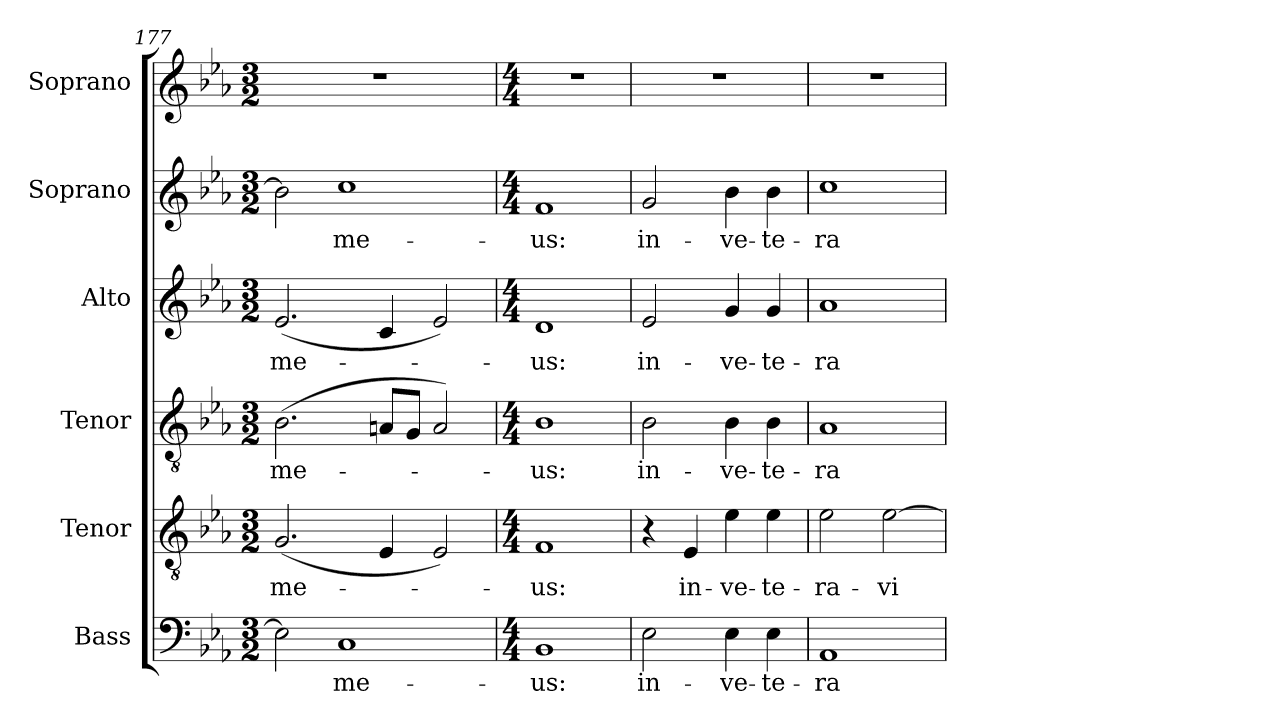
**kern	**text	**kern	**text	**kern	**text	**kern	**text	**kern	**text	**kern
*part6	*part6	*part5	*part5	*part4	*part4	*part3	*part3	*part2	*part2	*part1
*staff6	*staff6	*staff5	*staff5	*staff4	*staff4	*staff3	*staff3	*staff2	*staff2	*staff1
*I"Bass	*	*I"Tenor	*	*I"Tenor	*	*I"Alto	*	*I"Soprano	*	*I"Soprano
*I'B	*	*I'T	*	*I'T	*	*I'A	*	*I'S	*	*I'S
*clefF4	*	*clefGv2	*	*clefGv2	*	*clefG2	*	*clefG2	*	*clefG2
*	*	*ITrd7c12	*	*ITrd7c12	*	*	*	*	*	*
*k[b-e-a-]	*	*k[b-e-a-]	*	*k[b-e-a-]	*	*k[b-e-a-]	*	*k[b-e-a-]	*	*k[b-e-a-]
*E-:	*	*E-:	*	*E-:	*	*E-:	*	*E-:	*	*E-:
*M3/2	*	*M3/2	*	*M3/2	*	*M3/2	*	*M3/2	*	*M3/2
=177	=177	=177	=177	=177	=177	=177	=177	=177	=177	=177
!	!	!	!LO:LY:b:color=#000000	!	!	!	!	!	!	!
!	!	!	!	!	!LO:LY:b:color=#000000	!	!	!	!	!
!	!	!	!	!	!	!	!LO:LY:b:color=#000000	!	!	!LO:N:vis=1
2E-i\]	.	(2.GGi/	me-	(2.BB-i\	me-	(2.e-i/	me-	2b-i\]	.	1.r
!	!LO:LY:b:color=#000000	!	!	!	!	!	!	!	!	!
!	!	!	!	!	!	!	!	!	!LO:LY:b:color=#000000	!
1Ci	me-	.	.	.	.	.	.	1cci	me-	.
.	.	4EE-i/	.	8AAni/L	.	4ci/	.	.	.	.
.	.	.	.	8GGi/J	.	.	.	.	.	.
.	.	2EE-i/)	.	2AAi/)	.	2e-i/)	.	.	.	.
=178	=178	=178	=178	=178	=178	=178	=178	=178	=178	=178
*M4/4	*	*M4/4	*	*M4/4	*	*M4/4	*	*M4/4	*	*M4/4
!	!LO:LY:b:color=#000000	!	!	!	!	!	!	!	!	!
!	!	!	!LO:LY:b:color=#000000	!	!	!	!	!	!	!
!	!	!	!	!	!LO:LY:b:color=#000000	!	!	!	!	!
!	!	!	!	!	!	!	!LO:LY:b:color=#000000	!	!	!
!	!	!	!	!	!	!	!	!	!LO:LY:b:color=#000000	!
1BB-i	-us:	1FFi	-us:	1BB-i	-us:	1di	-us:	1fi	-us:	1r
!!LO:LB:g=z
=179	=179	=179	=179	=179	=179	=179	=179	=179	=179	=179
!	!LO:LY:b:color=#000000	!	!	!	!	!	!	!	!	!
!	!	!	!	!	!LO:LY:b:color=#000000	!	!	!	!	!
!	!	!	!	!	!	!	!LO:LY:b:color=#000000	!	!	!
!	!	!	!	!	!	!	!	!	!LO:LY:b:color=#000000	!
2E-i\	in-	4r	.	2BB-i\	in-	2e-i/	in-	2gi/	in-	1r
!	!	!	!LO:LY:b:color=#000000	!	!	!	!	!	!	!
.	.	4EE-i/	in-	.	.	.	.	.	.	.
!	!LO:LY:b:color=#000000	!	!	!	!	!	!	!	!	!
!	!	!	!LO:LY:b:color=#000000	!	!	!	!	!	!	!
!	!	!	!	!	!LO:LY:b:color=#000000	!	!	!	!	!
!	!	!	!	!	!	!	!LO:LY:b:color=#000000	!	!	!
!	!	!	!	!	!	!	!	!	!LO:LY:b:color=#000000	!
4E-i\	-ve-	4E-i\	-ve-	4BB-i\	-ve-	4gi/	-ve-	4b-i\	-ve-	.
!	!LO:LY:b:color=#000000	!	!	!	!	!	!	!	!	!
!	!	!	!LO:LY:b:color=#000000	!	!	!	!	!	!	!
!	!	!	!	!	!LO:LY:b:color=#000000	!	!	!	!	!
!	!	!	!	!	!	!	!LO:LY:b:color=#000000	!	!	!
!	!	!	!	!	!	!	!	!	!LO:LY:b:color=#000000	!
4E-i\	-te-	4E-i\	-te-	4BB-i\	-te-	4gi/	-te-	4b-i\	-te-	.
=180	=180	=180	=180	=180	=180	=180	=180	=180	=180	=180
!	!LO:LY:b:color=#000000	!	!	!	!	!	!	!	!	!
!	!	!	!LO:LY:b:color=#000000	!	!	!	!	!	!	!
!	!	!	!	!	!LO:LY:b:color=#000000	!	!	!	!	!
!	!	!	!	!	!	!	!LO:LY:b:color=#000000	!	!	!
!	!	!	!	!	!	!	!	!	!LO:LY:b:color=#000000	!
1AA-i	-ra-	2E-i\	-ra-	1AA-i	-ra-	1a-i	-ra-	1cci	-ra-	1r
!	!	!	!LO:LY:b:color=#000000	!	!	!	!	!	!	!
.	.	[2E-i\	-vi	.	.	.	.	.	.	.
=	=	=	=	=	=	=	=	=	=	=
*-	*-	*-	*-	*-	*-	*-	*-	*-	*-	*-
